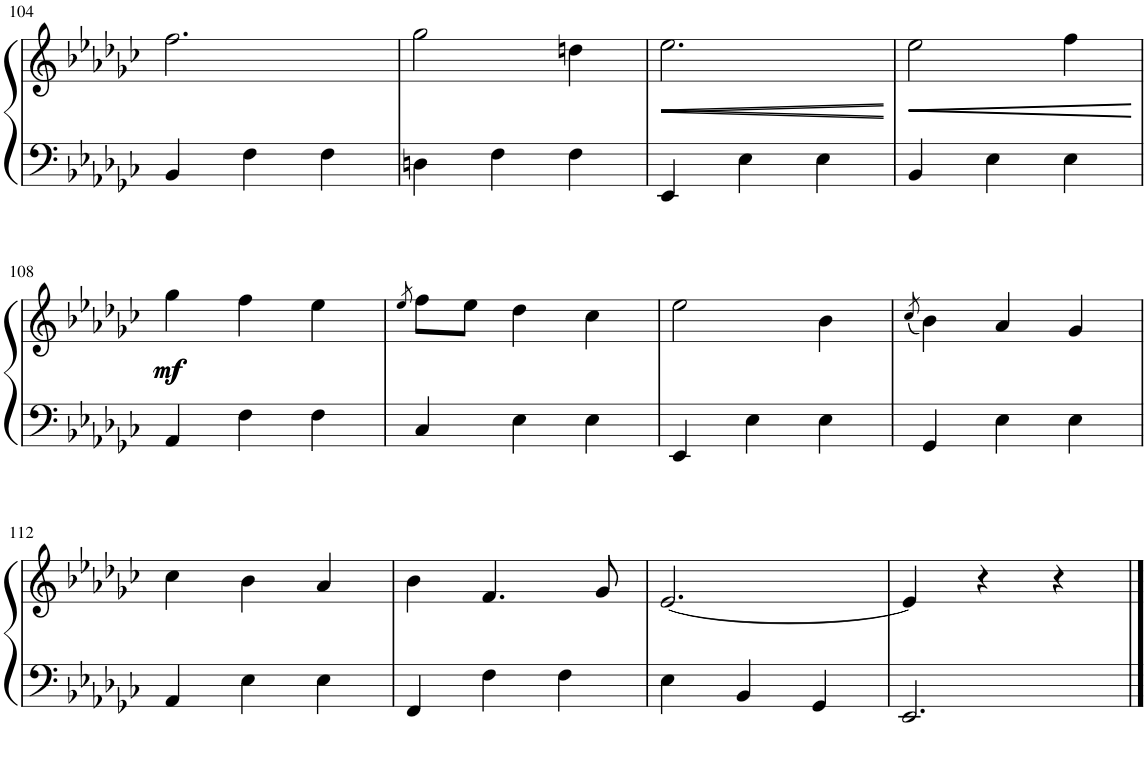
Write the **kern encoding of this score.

**kern	**kern	**dynam
*part1	*part1	*part1
*staff2	*staff1	*staff1/2
*I"Piano	*	*
*I'Pno.	*	*
!!LO:PB:g=z
*clefF4	*clefG2	*
*k[b-e-a-d-g-c-]	*k[b-e-a-d-g-c-]	*
*M3/4	*M3/4	*
=104	=104	=104
4BB-/	2.ff\	.
4F\	.	.
4F\	.	.
=105	=105	=105
4Dn\	2gg-\	.
4F\	.	.
4F\	4ddn\	.
=106	=106	=106
!	!	!LO:HP:b
!	!	!LO:HP:n=1:b
4EE-/	2.ee-\	< <
4E-\	.	[
4E-\	.	.
.	.	[
=107	=107	=107
!	!	!LO:HP:b
4BB-/	2ee-\	<
4E-\	.	.
!	!	!LO:HP:b
4E-\	4ff\	<
.	.	[ [
!!LO:LB:g=z
=108	=108	=108
!	!	!LO:DY:b
!	!	!LO:DY:n=1:b
4AA-/	4gg-\	mf mf
4F\	4ff\	.
4F\	4ee-\	.
=109	=109	=109
.	8qee-/	.
4C-/	8ff\L	.
.	8ee-\J	.
4E-\	4dd-\	.
4E-\	4cc-\	.
=110	=110	=110
4EE-/	2ee-\	.
4E-\	.	.
4E-\	4b-\	.
=111	=111	=111
.	(8qcc-/	.
4GG-/	4b-\)	.
4E-\	4a-/	.
4E-\	4g-/	.
!!LO:LB:g=z
=112	=112	=112
4AA-/	4cc-\	.
4E-\	4b-\	.
4E-\	4a-/	.
=113	=113	=113
4FF/	4b-\	.
4F\	4.f/	.
4F\	.	.
.	8g-/	.
=114	=114	=114
4E-\	[2.e-/	.
4BB-/	.	.
4GG-/	.	.
=115	=115	=115
2.EE-/	4e-/]	.
.	4r	.
.	4r	.
==	==	==
*-	*-	*-
